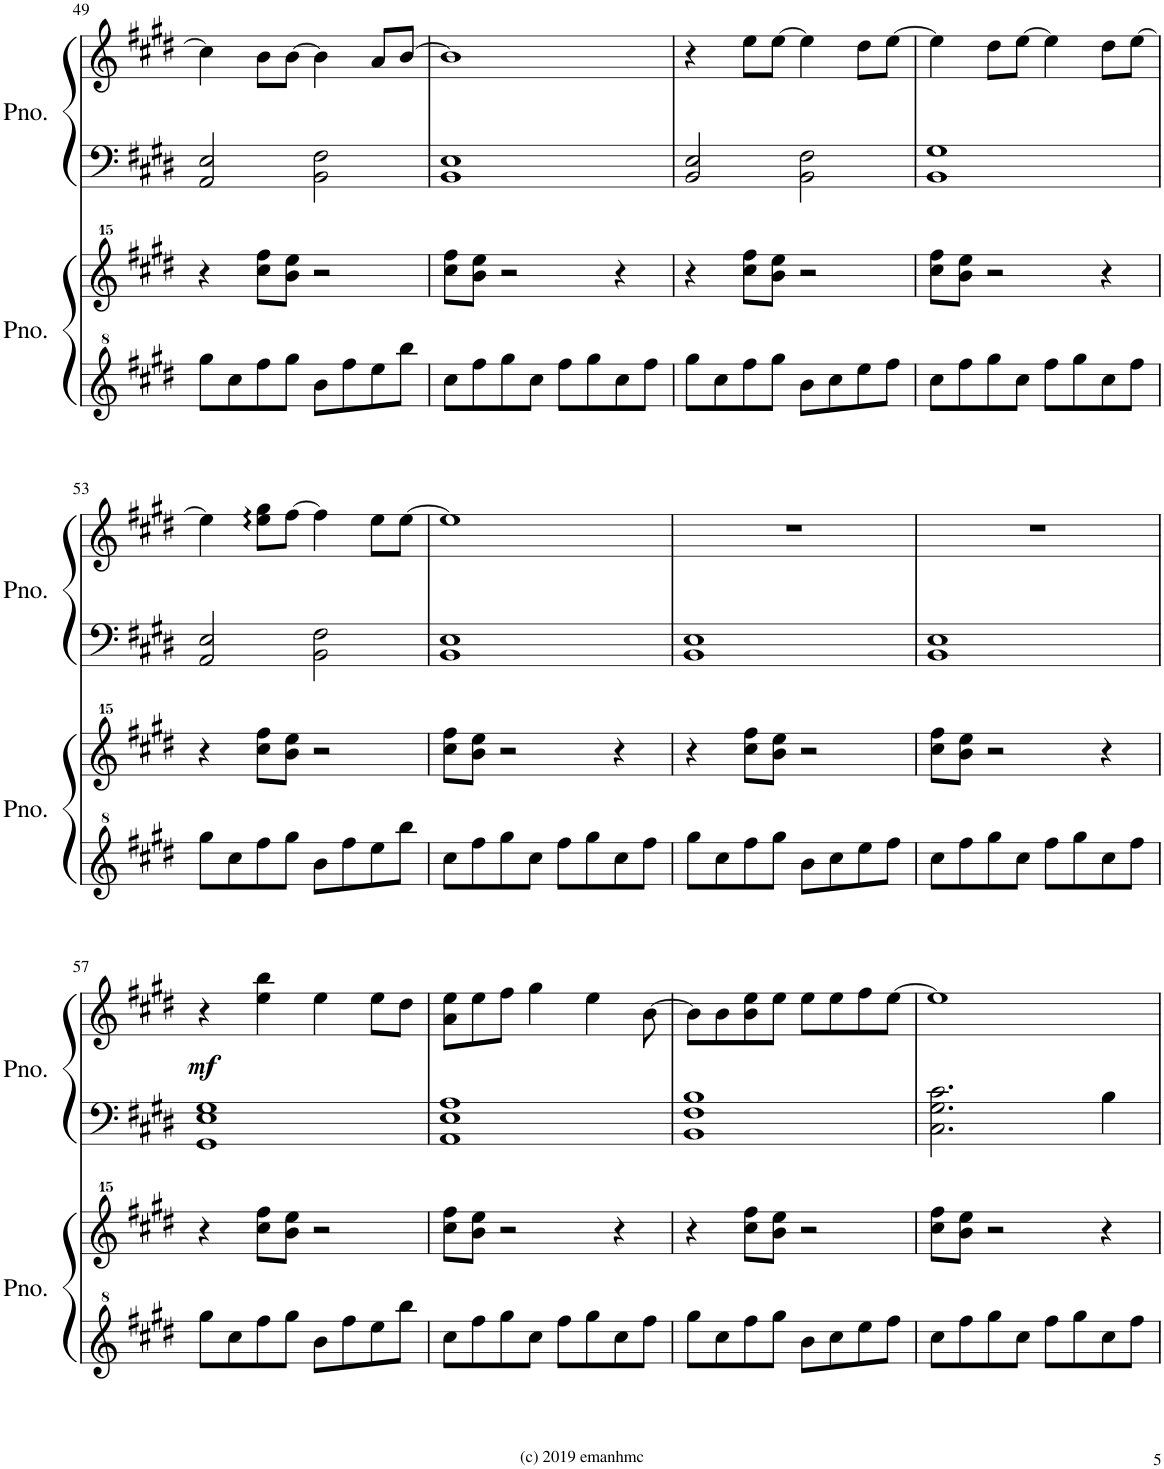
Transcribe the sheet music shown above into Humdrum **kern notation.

**kern	**kern	**kern	**kern	**dynam
*part2	*part2	*part1	*part1	*part1
*staff4	*staff3	*staff2	*staff1	*staff1/2
*I"Grand Piano	*	*I"Piano	*	*
*I'Pno.	*	*I'Pno.	*	*
!!LO:PB:g=z
*clefG^2	*clefG^^2	*clefF4	*clefG2	*
*k[f#c#g#d#]	*k[f#c#g#d#]	*k[f#c#g#d#]	*k[f#c#g#d#]	*
*M4/4	*M4/4	*M4/4	*M4/4	*
*met(c)	*met(c)	*met(c)	*met(c)	*
=49	=49	=49	=49	=49
8ggg#\L	4r	2AA/ 2E/	4cc#\]	.
8ccc#\	.	.	.	.
8fff#\	8cccc#\ 8ffff#\L	.	8b\L	.
8ggg#\J	8bbb\ 8eeee\J	.	[8b\J	.
8bb\L	2r	2BB\ 2F#\	4b\]	.
8fff#\	.	.	.	.
8eee\	.	.	8a/L	.
8bbb\J	.	.	[8b/J	.
=50	=50	=50	=50	=50
8ccc#\L	8cccc#\ 8ffff#\L	1BB 1E	1b]	.
8fff#\	8bbb\ 8eeee\J	.	.	.
8ggg#\	2r	.	.	.
8ccc#\J	.	.	.	.
8fff#\L	.	.	.	.
8ggg#\	.	.	.	.
8ccc#\	4r	.	.	.
8fff#\J	.	.	.	.
=51	=51	=51	=51	=51
8ggg#\L	4r	2BB/ 2E/	4r	.
8ccc#\	.	.	.	.
8fff#\	8cccc#\ 8ffff#\L	.	8ee\L	.
8ggg#\J	8bbb\ 8eeee\J	.	[8ee\J	.
8bb\L	2r	2BB\ 2F#\	4ee\]	.
8ccc#\	.	.	.	.
8eee\	.	.	8dd#\L	.
8fff#\J	.	.	[8ee\J	.
=52	=52	=52	=52	=52
8ccc#\L	8cccc#\ 8ffff#\L	1BB 1G#	4ee\]	.
8fff#\	8bbb\ 8eeee\J	.	.	.
8ggg#\	2r	.	8dd#\L	.
8ccc#\J	.	.	[8ee\J	.
8fff#\L	.	.	4ee\]	.
8ggg#\	.	.	.	.
8ccc#\	4r	.	8dd#\L	.
8fff#\J	.	.	[8ee\J	.
!!LO:LB:g=z
=53	=53	=53	=53	=53
8ggg#\L	4r	2AA/ 2E/	4ee\]	.
8ccc#\	.	.	.	.
8fff#\	8cccc#\ 8ffff#\L	.	8ee\ 8gg#\L	.
8ggg#\J	8bbb\ 8eeee\J	.	[8ff#\J	.
8bb\L	2r	2BB\ 2F#\	4ff#\]	.
8fff#\	.	.	.	.
8eee\	.	.	8ee\L	.
8bbb\J	.	.	[8ee\J	.
=54	=54	=54	=54	=54
8ccc#\L	8cccc#\ 8ffff#\L	1BB 1E	1ee]	.
8fff#\	8bbb\ 8eeee\J	.	.	.
8ggg#\	2r	.	.	.
8ccc#\J	.	.	.	.
8fff#\L	.	.	.	.
8ggg#\	.	.	.	.
8ccc#\	4r	.	.	.
8fff#\J	.	.	.	.
=55	=55	=55	=55	=55
8ggg#\L	4r	1BB 1E	1r	.
8ccc#\	.	.	.	.
8fff#\	8cccc#\ 8ffff#\L	.	.	.
8ggg#\J	8bbb\ 8eeee\J	.	.	.
8bb\L	2r	.	.	.
8ccc#\	.	.	.	.
8eee\	.	.	.	.
8fff#\J	.	.	.	.
=56	=56	=56	=56	=56
8ccc#\L	8cccc#\ 8ffff#\L	1BB 1E	1r	.
8fff#\	8bbb\ 8eeee\J	.	.	.
8ggg#\	2r	.	.	.
8ccc#\J	.	.	.	.
8fff#\L	.	.	.	.
8ggg#\	.	.	.	.
8ccc#\	4r	.	.	.
8fff#\J	.	.	.	.
!!LO:LB:g=z
=57	=57	=57	=57	=57
!	!	!	!	!LO:DY:b
8ggg#\L	4r	1GG# 1E 1G#	4r	mf
8ccc#\	.	.	.	.
8fff#\	8cccc#\ 8ffff#\L	.	4ee\ 4bb\	.
8ggg#\J	8bbb\ 8eeee\J	.	.	.
8bb\L	2r	.	4ee\	.
8fff#\	.	.	.	.
8eee\	.	.	8ee\L	.
8bbb\J	.	.	8dd#\J	.
=58	=58	=58	=58	=58
8ccc#\L	8cccc#\ 8ffff#\L	1AA 1E 1A	8a\ 8ee\L	.
8fff#\	8bbb\ 8eeee\J	.	8ee\	.
8ggg#\	2r	.	8ff#\J	.
8ccc#\J	.	.	4gg#\	.
8fff#\L	.	.	.	.
8ggg#\	.	.	4ee\	.
8ccc#\	4r	.	.	.
8fff#\J	.	.	[8b\	.
=59	=59	=59	=59	=59
8ggg#\L	4r	1BB 1F# 1B	8b\L]	.
8ccc#\	.	.	8b\	.
8fff#\	8cccc#\ 8ffff#\L	.	8b\ 8ee\	.
8ggg#\J	8bbb\ 8eeee\J	.	8ee\J	.
8bb\L	2r	.	8ee\L	.
8ccc#\	.	.	8ee\	.
8eee\	.	.	8ff#\	.
8fff#\J	.	.	[8ee\J	.
=60	=60	=60	=60	=60
8ccc#\L	8cccc#\ 8ffff#\L	2.C#\ 2.G#\ 2.c#\	1ee]	.
8fff#\	8bbb\ 8eeee\J	.	.	.
8ggg#\	2r	.	.	.
8ccc#\J	.	.	.	.
8fff#\L	.	.	.	.
8ggg#\	.	.	.	.
8ccc#\	4r	4B\	.	.
8fff#\J	.	.	.	.
=	=	=	=	=
*-	*-	*-	*-	*-
